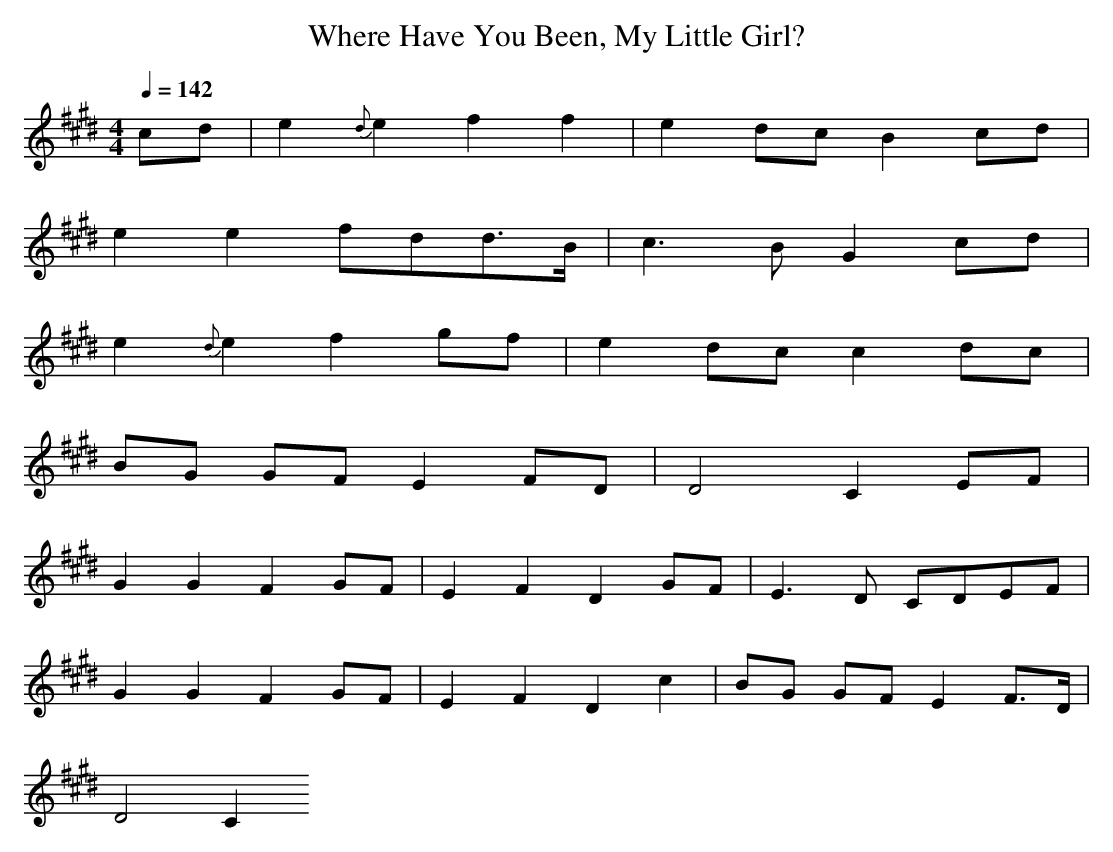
X:1
T: Where Have You Been, My Little Girl?
M: 4/4
L: 1/4
Q: 1/4=142
K: E % 4 sharps
V: 1
c/2d/2|e{d}e ff|ed/2c/2 Bc/2d/2|
ee f/2d/2d/2>B/2|c>B Gc/2d/2|
e{d}e fg/2f/2|ed/2c/2 cd/2c/2|
B/2G/2 G/2F/2 E F/2D/2|D2 CE/2F/2|
GG FG/2F/2|EF DG/2F/2|E>D C/2D/2E/2F/2|
GG FG/2F/2|EF Dc|B/2G/2 G/2F/2 EF/2>D/2|
D2 C
